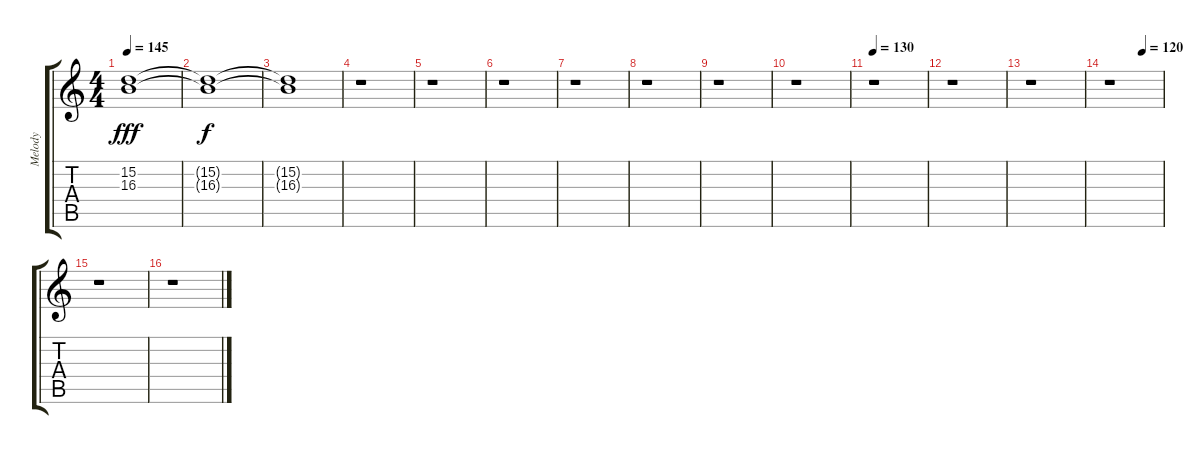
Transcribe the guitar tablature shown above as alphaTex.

\track ("Melody" "Melody") {instrument acousticgrandpiano}
\staff {score tabs}
\tuning (E4 B3 G3 D3 A2 E2) {hide}
\ts (4 4)
\tempo 145
\clef g2
\ks c
(15.2 16.3).1{dy fff} |
(15.2{t} 16.3{t}).1{dy f} |
(15.2{t} 16.3{t}).1 |
r.1 |
r.1 |
r.1 |
r.1 |
r.1 |
r.1 |
r.1 |
\tempo 130
r.1 |
r.1 |
r.1 |
\tempo (120 0.625)
r.1 |
r.1 |
r.1
